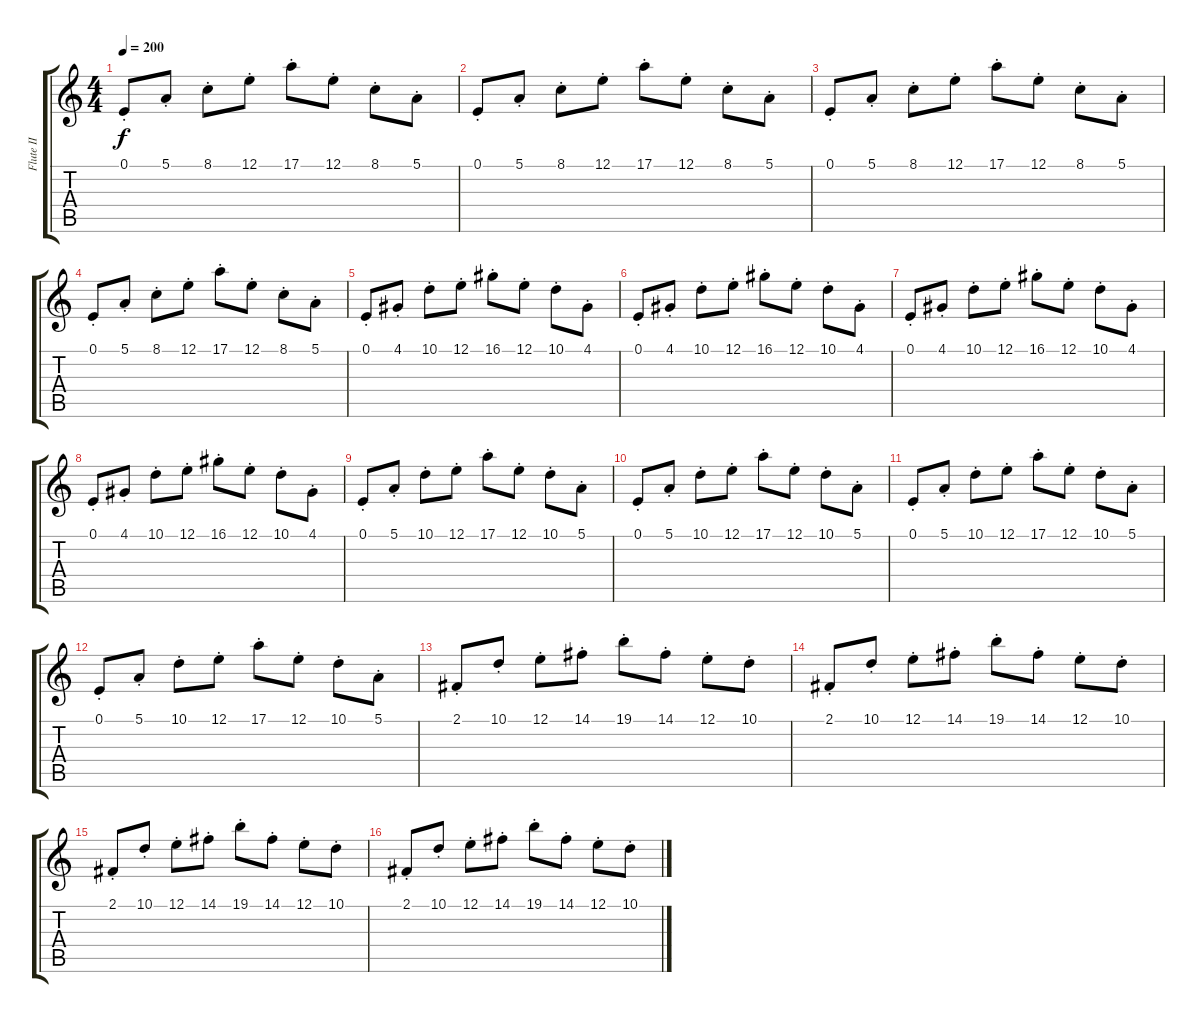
\track ("Flute II" "Flute II") {instrument flute}
\staff {score tabs}
\tuning (E4 B3 G3 D3 A2 E2) {hide}
\ts (4 4)
\tempo 200
\clef g2
\ks c
0.1{st}.8{dy f} 5.1{st}.8 8.1{st}.8 12.1{st}.8 17.1{st}.8 12.1{st}.8 8.1{st}.8 5.1{st}.8 |
0.1{st}.8 5.1{st}.8 8.1{st}.8 12.1{st}.8 17.1{st}.8 12.1{st}.8 8.1{st}.8 5.1{st}.8 |
0.1{st}.8 5.1{st}.8 8.1{st}.8 12.1{st}.8 17.1{st}.8 12.1{st}.8 8.1{st}.8 5.1{st}.8 |
0.1{st}.8 5.1{st}.8 8.1{st}.8 12.1{st}.8 17.1{st}.8 12.1{st}.8 8.1{st}.8 5.1{st}.8 |
0.1{st}.8 4.1{st}.8 10.1{st}.8 12.1{st}.8 16.1{st}.8 12.1{st}.8 10.1{st}.8 4.1{st}.8 |
0.1{st}.8 4.1{st}.8 10.1{st}.8 12.1{st}.8 16.1{st}.8 12.1{st}.8 10.1{st}.8 4.1{st}.8 |
0.1{st}.8 4.1{st}.8 10.1{st}.8 12.1{st}.8 16.1{st}.8 12.1{st}.8 10.1{st}.8 4.1{st}.8 |
0.1{st}.8 4.1{st}.8 10.1{st}.8 12.1{st}.8 16.1{st}.8 12.1{st}.8 10.1{st}.8 4.1{st}.8 |
0.1{st}.8 5.1{st}.8 10.1{st}.8 12.1{st}.8 17.1{st}.8 12.1{st}.8 10.1{st}.8 5.1{st}.8 |
0.1{st}.8 5.1{st}.8 10.1{st}.8 12.1{st}.8 17.1{st}.8 12.1{st}.8 10.1{st}.8 5.1{st}.8 |
0.1{st}.8 5.1{st}.8 10.1{st}.8 12.1{st}.8 17.1{st}.8 12.1{st}.8 10.1{st}.8 5.1{st}.8 |
0.1{st}.8 5.1{st}.8 10.1{st}.8 12.1{st}.8 17.1{st}.8 12.1{st}.8 10.1{st}.8 5.1{st}.8 |
2.1{st}.8 10.1{st}.8 12.1{st}.8 14.1{st}.8 19.1{st}.8 14.1{st}.8 12.1{st}.8 10.1{st}.8 |
2.1{st}.8 10.1{st}.8 12.1{st}.8 14.1{st}.8 19.1{st}.8 14.1{st}.8 12.1{st}.8 10.1{st}.8 |
2.1{st}.8 10.1{st}.8 12.1{st}.8 14.1{st}.8 19.1{st}.8 14.1{st}.8 12.1{st}.8 10.1{st}.8 |
2.1{st}.8 10.1{st}.8 12.1{st}.8 14.1{st}.8 19.1{st}.8 14.1{st}.8 12.1{st}.8 10.1{st}.8
